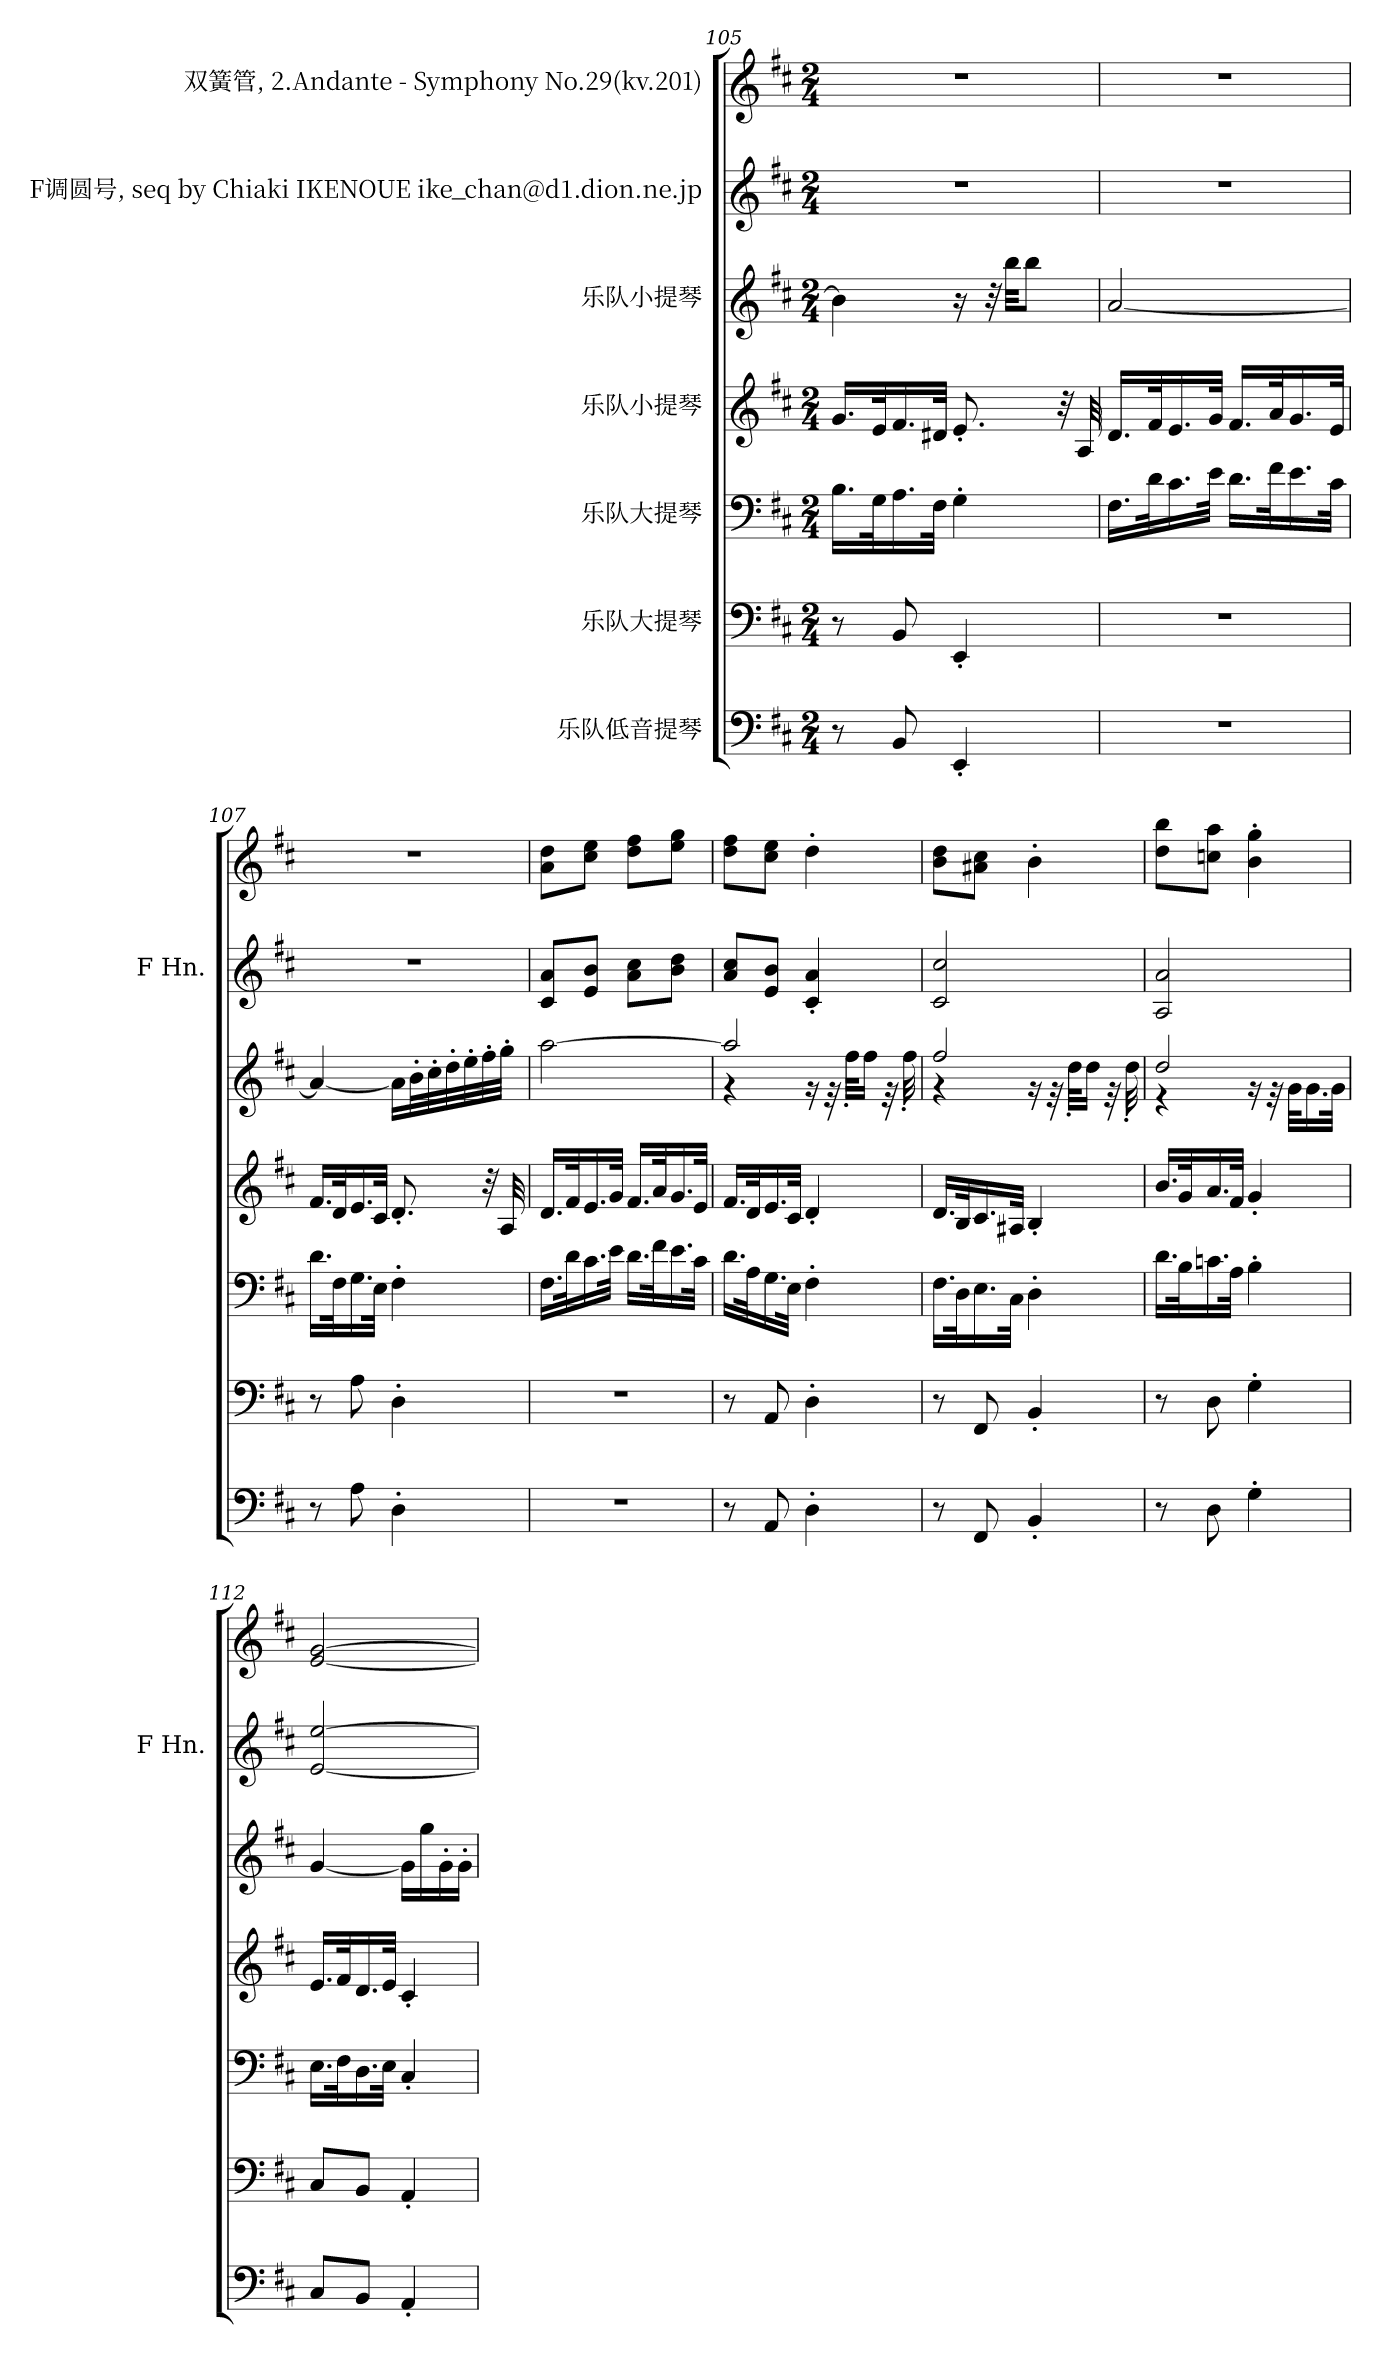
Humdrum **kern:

**kern	**kern	**kern	**kern	**kern	**kern	**kern
*part7	*part6	*part5	*part4	*part3	*part2	*part1
*staff7	*staff6	*staff5	*staff4	*staff3	*staff2	*staff1
*I"乐队低音提琴	*I"乐队大提琴	*I"乐队大提琴	*I"乐队小提琴	*I"乐队小提琴	*I"F调圆号, seq by Chiaki IKENOUE ike_chan@d1.dion.ne.jp	*I"双簧管, 2.Andante - Symphony No.29(kv.201)
*	*	*	*	*	*I'F Hn.	*
*clefF4	*clefF4	*clefF4	*clefG2	*clefG2	*clefG2	*clefG2
*ITrd7c12	*	*	*	*	*ITrd4c7	*
*k[f#c#]	*k[f#c#]	*k[f#c#]	*k[f#c#]	*k[f#c#]	*k[f#]	*k[f#c#]
*M2/4	*M2/4	*M2/4	*M2/4	*M2/4	*M2/4	*M2/4
=105	=105	=105	=105	=105	=105	=105
8r	8r	16.B\LL	16.g/LL	4b\]	2r	2r
.	.	32G\K	32e/K	.	.	.
8BBB/	8BB/	16.A\	16.f#/	.	.	.
.	.	32F#\JJk	32d#X/JJk	.	.	.
4EEE'/	4EE'/	4G'\	8.e'/	16r	.	.
.	.	.	.	32r	.	.
.	.	.	.	32bb\KKL	.	.
.	.	.	.	8bb\J	.	.
.	.	.	32r	.	.	.
.	.	.	32A/	.	.	.
=106	=106	=106	=106	=106	=106	=106
2r	2r	16.F#\LL	16.d/LL	[2a/	2r	2r
.	.	32d\K	32f#/K	.	.	.
.	.	16.c#\	16.e/	.	.	.
.	.	32e\JJk	32g/JJk	.	.	.
.	.	16.d\LL	16.f#/LL	.	.	.
.	.	32f#\K	32a/K	.	.	.
.	.	16.e\	16.g/	.	.	.
.	.	32c#\JJk	32e/JJk	.	.	.
!!LO:PB:g=z
=107	=107	=107	=107	=107	=107	=107
8r	8r	16.d\LL	16.f#/LL	4a/_	2r	2r
.	.	32F#\K	32d/K	.	.	.
8AA\	8A\	16.G\	16.e/	.	.	.
.	.	32E\JJk	32c#/JJk	.	.	.
4DD'\	4D'\	4F#'\	8.d'/	16a\LL]	.	.
.	.	.	.	32b'\L	.	.
.	.	.	.	32cc#'\	.	.
.	.	.	.	32dd'\	.	.
.	.	.	.	32ee'\	.	.
.	.	.	32r	32ff#'\	.	.
.	.	.	32A/	32gg'\JJJ	.	.
=108	=108	=108	=108	=108	=108	=108
2r	2r	16.F#\LL	16.d/LL	[2aa\	8F#/ 8d/L	8a\ 8dd\L
.	.	32d\K	32f#/K	.	.	.
.	.	16.c#\	16.e/	.	8A/ 8e/J	8cc#\ 8ee\J
.	.	32e\JJk	32g/JJk	.	.	.
.	.	16.d\LL	16.f#/LL	.	8d\ 8f#\L	8dd\ 8ff#\L
.	.	32f#\K	32a/K	.	.	.
.	.	16.e\	16.g/	.	8e\ 8g\J	8ee\ 8gg\J
.	.	32c#\JJk	32e/JJk	.	.	.
=109	=109	=109	=109	=109	=109	=109
*	*	*	*	*^	*	*
8r	8r	16.d\LL	16.f#/LL	2aa/]	4r	8d/ 8f#/L	8dd\ 8ff#\L
.	.	32A\K	32d/K	.	.	.	.
8AAA/	8AA/	16.G\	16.e/	.	.	8A/ 8e/J	8cc#\ 8ee\J
.	.	32E\JJk	32c#/JJk	.	.	.	.
4DD'\	4D'\	4F#'\	4d'/	.	16r	4F#/' 4d/'	4dd'\
.	.	.	.	.	32r	.	.
.	.	.	.	.	32ff#'\KLL	.	.
.	.	.	.	.	16ff#\JJ	.	.
.	.	.	.	.	32r	.	.
.	.	.	.	.	32ff#'\	.	.
!!LO:PB:g=z
=110	=110	=110	=110	=110	=110	=110	=110
8r	8r	16.F#\LL	16.d/LL	2ff#/	4r	2F#/ 2f#/	8b\ 8dd\L
.	.	32D\K	32B/K	.	.	.	.
8FFF#/	8FF#/	16.E\	16.c#/	.	.	.	8a#X\ 8cc#\J
.	.	32C#\JJk	32A#X/JJk	.	.	.	.
4BBB'/	4BB'/	4D'\	4B'/	.	16r	.	4b'\
.	.	.	.	.	32r	.	.
.	.	.	.	.	32dd'\KLL	.	.
.	.	.	.	.	16dd\JJ	.	.
.	.	.	.	.	32r	.	.
.	.	.	.	.	32dd'\	.	.
=111	=111	=111	=111	=111	=111	=111	=111
8r	8r	16.d\LL	16.b/LL	2dd/	4r	2D/ 2d/	8dd\ 8bb\L
.	.	32B\K	32g/K	.	.	.	.
8DD\	8D\	16.cn\	16.a/	.	.	.	8ccn\ 8aa\J
.	.	32A\JJk	32f#/JJk	.	.	.	.
4GG'\	4G'\	4B'\	4g'/	.	16r	.	4b\' 4gg\'
.	.	.	.	.	32r	.	.
.	.	.	.	.	32g\KLL	.	.
.	.	.	.	.	16.g\	.	.
.	.	.	.	.	32g\JJk	.	.
*	*	*	*	*v	*v	*	*
=112	=112	=112	=112	=112	=112	=112
8CC#/L	8C#/L	16.E\LL	16.e/LL	[4g/	[2A/ [2a/	[2e/ [2g/
.	.	32F#\K	32f#/K	.	.	.
8BBB/J	8BB/J	16.D\	16.d/	.	.	.
.	.	32E\JJk	32e/JJk	.	.	.
4AAA'/	4AA'/	4C#'/	4c#'/	16g\LL]	.	.
.	.	.	.	16gg\	.	.
.	.	.	.	16g'\	.	.
.	.	.	.	16g'\JJ	.	.
=	=	=	=	=	=	=
*-	*-	*-	*-	*-	*-	*-
